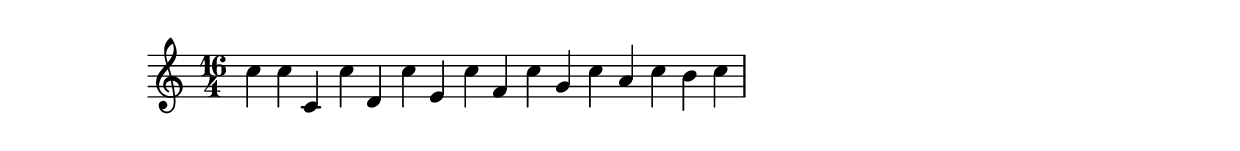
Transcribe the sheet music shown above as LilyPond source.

\version "1.7.6"

\header{

texidoc="

LilyPond corrects for optical spacing of stems. The overlap between to
adjacent stems of different direction is used as a measure for how
much to correct."

}

\score { 
  \context Voice \notes\relative c {
  % make sure neutral is down.
    \property Voice.Stem \override #'neutral-direction = #-1
	\time 16/4  c''4 c c,  c' d, c' e, c' f, c' g c a c b c
	
  }
  \paper {
    linewidth=-1.0
  }  
}
%% new-chords-done %%
